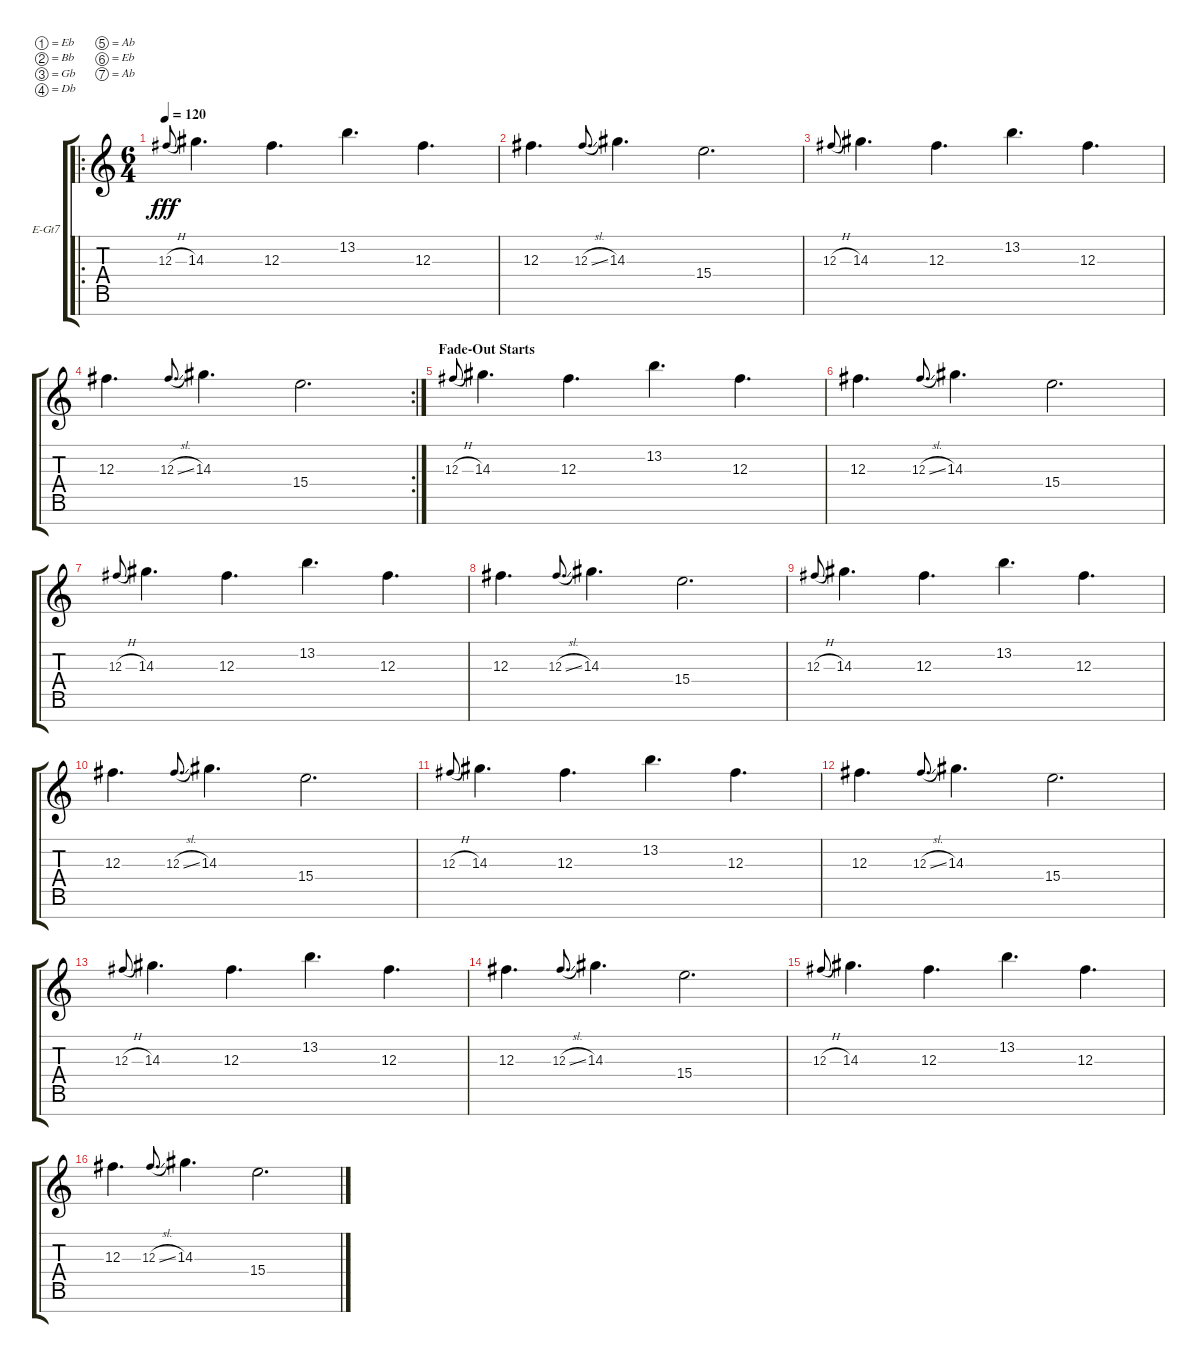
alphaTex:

\defaultSystemsLayout 4
\bracketExtendMode groupsimilarinstruments
\firstSystemTrackNameOrientation horizontal
\otherSystemsTrackNameOrientation horizontal
\track ("Lead/Harmony Quiet" "E-Gt7") {instrument distortionguitar}
\staff {score tabs}
\tuning (Eb4 Bb3 Gb3 Db3 Ab2 Eb2 Ab1)
\ro
\ts (6 4)
\tempo 120
\clef g2
\ks c
12.3{h}.8{gr onbeat dy fff} 14.3.4{d} 12.3.4{d} 13.2.4{d} 12.3.4{d} |
12.3.4{d} 12.3{sl}.8{d gr onbeat} 14.3.4{d} 15.4.2{d} |
12.3{h}.8{gr onbeat} 14.3.4{d} 12.3.4{d} 13.2.4{d} 12.3.4{d} |
\rc 2
12.3.4{d} 12.3{sl}.8{d gr onbeat} 14.3.4{d} 15.4.2{d} |
\section ("" "Fade-Out Starts")
12.3{h}.8{gr onbeat} 14.3.4{d} 12.3.4{d} 13.2.4{d} 12.3.4{d} |
12.3.4{d} 12.3{sl}.8{d gr onbeat} 14.3.4{d} 15.4.2{d} |
12.3{h}.8{gr onbeat} 14.3.4{d} 12.3.4{d} 13.2.4{d} 12.3.4{d} |
12.3.4{d} 12.3{sl}.8{d gr onbeat} 14.3.4{d} 15.4.2{d} |
12.3{h}.8{gr onbeat} 14.3.4{d} 12.3.4{d} 13.2.4{d} 12.3.4{d} |
12.3.4{d} 12.3{sl}.8{d gr onbeat} 14.3.4{d} 15.4.2{d} |
12.3{h}.8{gr onbeat} 14.3.4{d} 12.3.4{d} 13.2.4{d} 12.3.4{d} |
12.3.4{d} 12.3{sl}.8{d gr onbeat} 14.3.4{d} 15.4.2{d} |
12.3{h}.8{gr onbeat} 14.3.4{d} 12.3.4{d} 13.2.4{d} 12.3.4{d} |
12.3.4{d} 12.3{sl}.8{d gr onbeat} 14.3.4{d} 15.4.2{d} |
12.3{h}.8{gr onbeat} 14.3.4{d} 12.3.4{d} 13.2.4{d} 12.3.4{d} |
12.3.4{d} 12.3{sl}.8{d gr onbeat} 14.3.4{d} 15.4.2{d}
